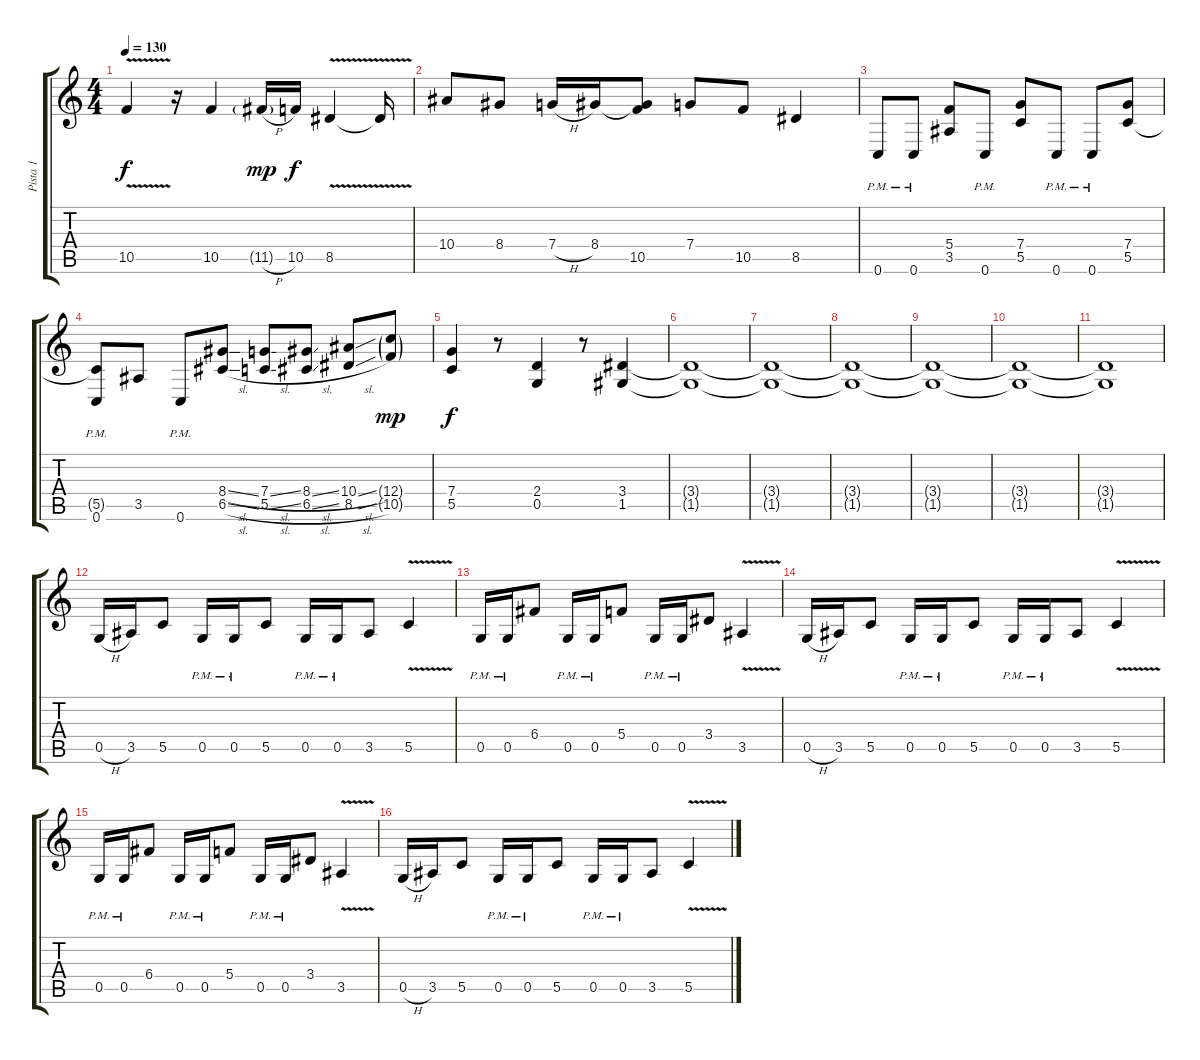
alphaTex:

\track ("Pista 1" "Pista 1") {instrument distortionguitar}
\staff {score tabs}
\tuning (D4 A3 F3 C3 G2 C2) {hide}
\ts (4 4)
\tempo 130
\clef g2
\ks c
10.5{v}.4{dy f} r.16 10.5.4 11.5{h g}.16{dy mp} 10.5.16{dy f} 8.5{v}.4 8.5{t}.16 |
10.4.8 8.4.8 7.4{h}.16 8.4.16 (8.4{t} 10.5).8 7.4.8 10.5.8 8.5.4 |
0.6{pm}.8 0.6{pm}.8 (5.4 3.5).8 0.6{pm}.8 (7.4 5.5).8 0.6{pm}.8 0.6{pm}.8 (7.4 5.5).8 |
(5.5{t} 0.6{pm}).8 3.5.8 0.6{pm}.8 (8.4{sl} 6.5{sl}).8 (7.4{sl} 5.5{sl}).8 (8.4{sl} 6.5{sl}).8 (10.4{sl} 8.5{sl}).8 (12.4{g} 10.5{g}).8{dy mp} |
(7.4 5.5).4{dy f} r.8 (2.4 0.5).4 r.8 (3.4 1.5).4 |
(3.4{t} 1.5{t}).1 |
(3.4{t} 1.5{t}).1 |
(3.4{t} 1.5{t}).1 |
(3.4{t} 1.5{t}).1 |
(3.4{t} 1.5{t}).1 |
(3.4{t} 1.5{t}).1 |
0.5{h}.16 3.5.16 5.5.8 0.5{pm}.16 0.5{pm}.16 5.5.8 0.5{pm}.16 0.5{pm}.16 3.5.8 5.5{v}.4 |
0.5{pm}.16 0.5{pm}.16 6.4.8 0.5{pm}.16 0.5{pm}.16 5.4.8 0.5{pm}.16 0.5{pm}.16 3.4.8 3.5{v}.4 |
0.5{h}.16 3.5.16 5.5.8 0.5{pm}.16 0.5{pm}.16 5.5.8 0.5{pm}.16 0.5{pm}.16 3.5.8 5.5{v}.4 |
0.5{pm}.16 0.5{pm}.16 6.4.8 0.5{pm}.16 0.5{pm}.16 5.4.8 0.5{pm}.16 0.5{pm}.16 3.4.8 3.5{v}.4 |
0.5{h}.16 3.5.16 5.5.8 0.5{pm}.16 0.5{pm}.16 5.5.8 0.5{pm}.16 0.5{pm}.16 3.5.8 5.5{v}.4
